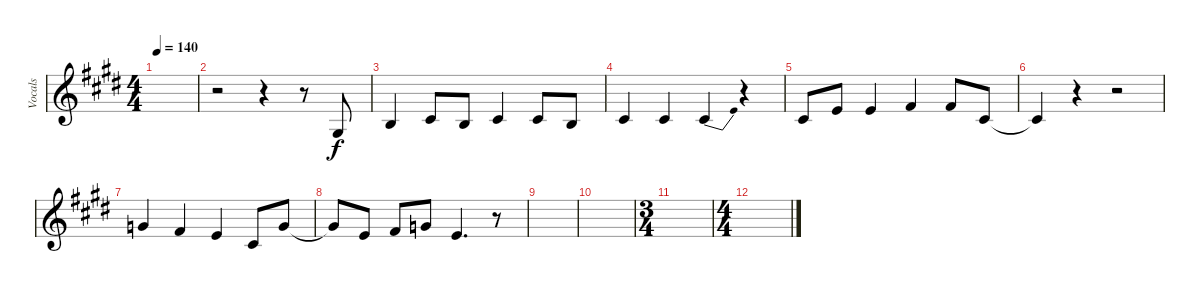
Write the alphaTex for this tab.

\track ("Vocals" "Vocals") {instrument tenorsax}
\staff {score}
\tuning (E4 B3 G3 D3 A2 E2) {hide}
\ts (4 4)
\tempo 140
\clef g2
\ks e
|
r.2 r.4 r.8 1.3.8 |
0.2.4 2.2.8 0.2.8 2.2.4 2.2.8 0.2.8 |
2.2.4 2.2.4 2.2{be (bend 0 0 60 6)}.4 r.4 |
2.2.8 0.1.8 0.1.4 0.1{be (custom 0 4 20 4 40 0 60 0)}.4 2.1.8 2.2.8 |
2.2{t}.4 r.4 r.2 |
3.1.4 2.1.4 0.1.4 2.2.8 3.1.8 |
3.1{t}.8 0.1.8 2.1.8 3.1.8 2.2{be (custom 0 6 20 6 40 0 60 0)}.4{d} r.8 |
|
|
\ts (3 4)
|
\ts (4 4)
